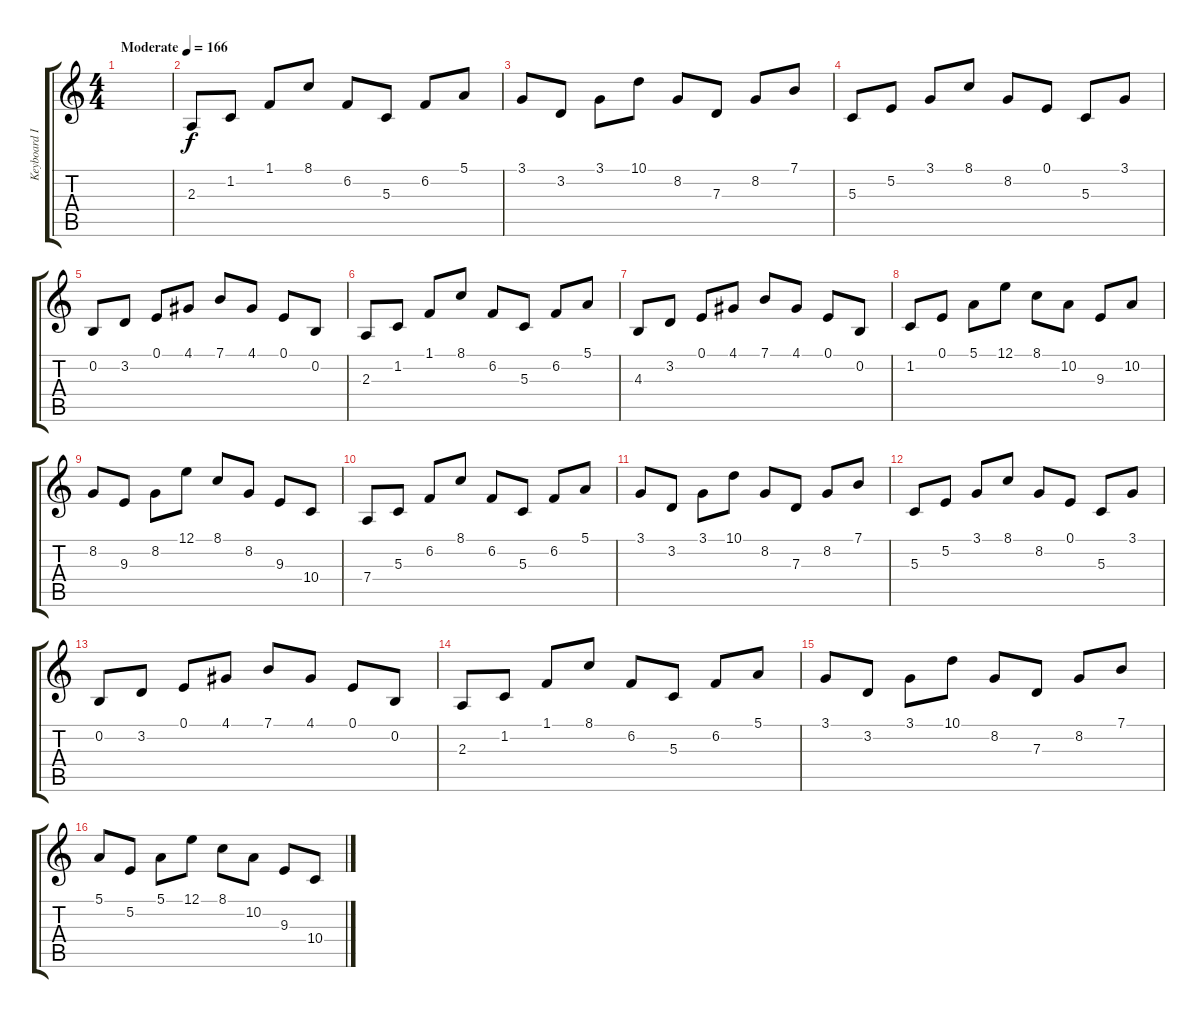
\track ("Keyboard I" "Keyboard I") {instrument fx4atmosphere}
\staff {score tabs}
\tuning (E4 B3 G3 D3 A2 E2) {hide}
\ts (4 4)
\tempo (166 "Moderate")
\clef g2
\ks c
|
2.3.8 1.2.8 1.1.8 8.1.8 6.2.8 5.3.8 6.2.8 5.1.8 |
3.1.8 3.2.8 3.1.8 10.1.8 8.2.8 7.3.8 8.2.8 7.1.8 |
5.3.8 5.2.8 3.1.8 8.1.8 8.2.8 0.1.8 5.3.8 3.1.8 |
0.2.8 3.2.8 0.1.8 4.1.8 7.1.8 4.1.8 0.1.8 0.2.8 |
2.3.8 1.2.8 1.1.8 8.1.8 6.2.8 5.3.8 6.2.8 5.1.8 |
4.3.8 3.2.8 0.1.8 4.1.8 7.1.8 4.1.8 0.1.8 0.2.8 |
1.2.8 0.1.8 5.1.8 12.1.8 8.1.8 10.2.8 9.3.8 10.2.8 |
8.2.8 9.3.8 8.2.8 12.1.8 8.1.8 8.2.8 9.3.8 10.4.8 |
7.4.8 5.3.8 6.2.8 8.1.8 6.2.8 5.3.8 6.2.8 5.1.8 |
3.1.8 3.2.8 3.1.8 10.1.8 8.2.8 7.3.8 8.2.8 7.1.8 |
5.3.8 5.2.8 3.1.8 8.1.8 8.2.8 0.1.8 5.3.8 3.1.8 |
0.2.8 3.2.8 0.1.8 4.1.8 7.1.8 4.1.8 0.1.8 0.2.8 |
2.3.8 1.2.8 1.1.8 8.1.8 6.2.8 5.3.8 6.2.8 5.1.8 |
3.1.8 3.2.8 3.1.8 10.1.8 8.2.8 7.3.8 8.2.8 7.1.8 |
5.1.8 5.2.8 5.1.8 12.1.8 8.1.8 10.2.8 9.3.8 10.4.8
